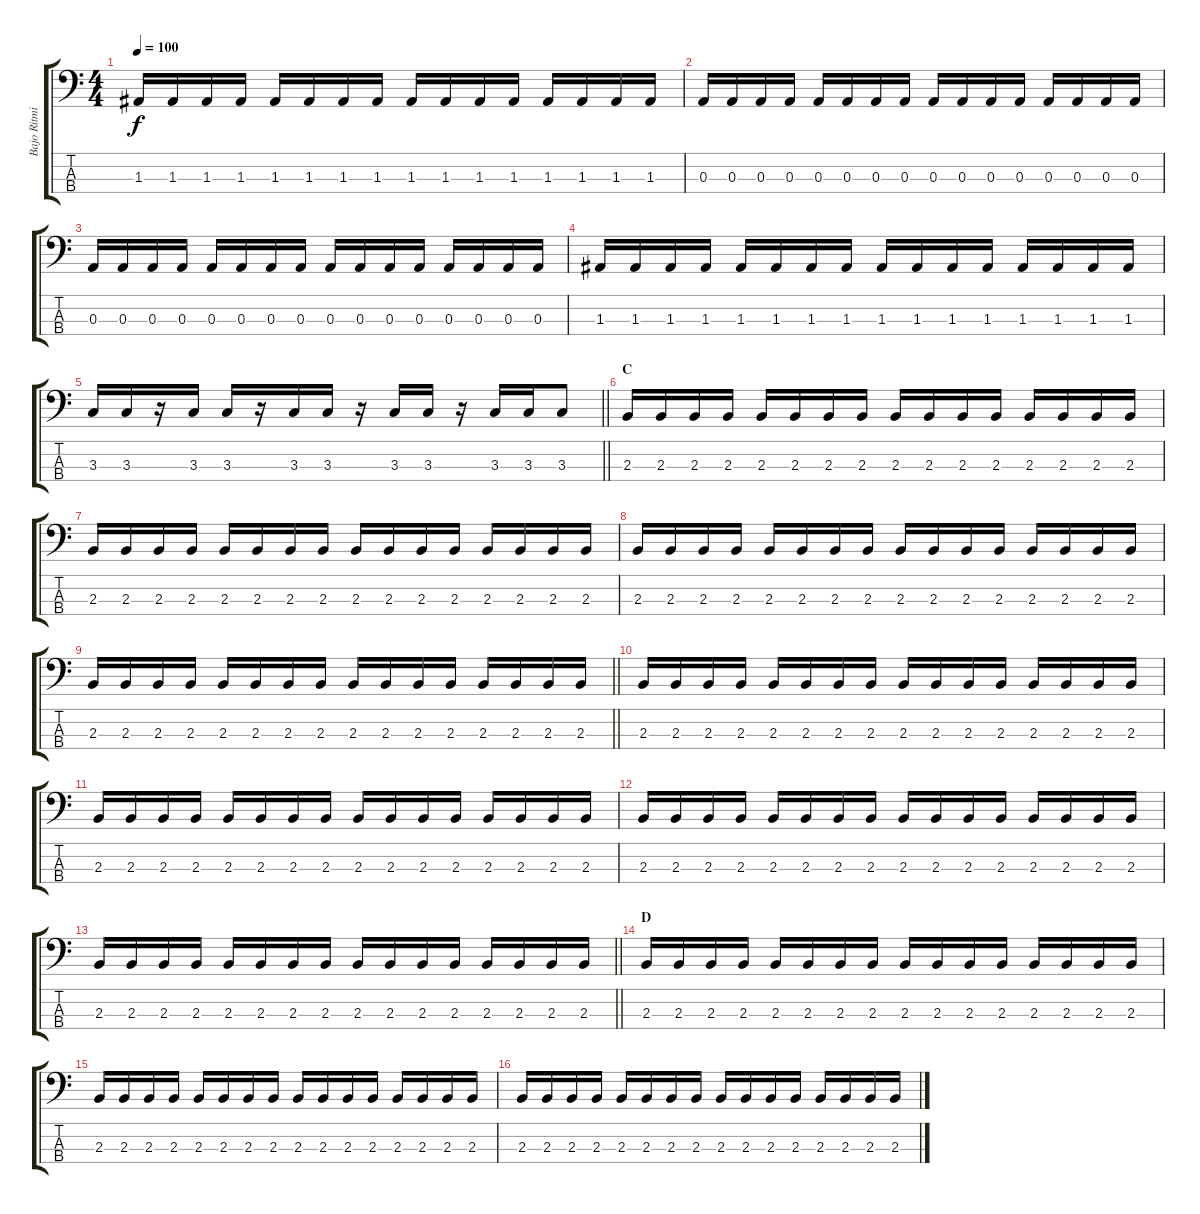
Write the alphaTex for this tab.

\track ("Bajo Ritmico" "Bajo Ritmi") {instrument electricbassfinger}
\staff {score tabs}
\tuning (G2 D2 A1 E1) {hide}
\ts (4 4)
\tempo 100
\clef f4
\ks c
1.3.16{dy f} 1.3.16 1.3.16 1.3.16 1.3.16 1.3.16 1.3.16 1.3.16 1.3.16 1.3.16 1.3.16 1.3.16 1.3.16 1.3.16 1.3.16 1.3.16 |
0.3.16 0.3.16 0.3.16 0.3.16 0.3.16 0.3.16 0.3.16 0.3.16 0.3.16 0.3.16 0.3.16 0.3.16 0.3.16 0.3.16 0.3.16 0.3.16 |
0.3.16 0.3.16 0.3.16 0.3.16 0.3.16 0.3.16 0.3.16 0.3.16 0.3.16 0.3.16 0.3.16 0.3.16 0.3.16 0.3.16 0.3.16 0.3.16 |
1.3.16 1.3.16 1.3.16 1.3.16 1.3.16 1.3.16 1.3.16 1.3.16 1.3.16 1.3.16 1.3.16 1.3.16 1.3.16 1.3.16 1.3.16 1.3.16 |
\barLineRight lightlight
3.3.16 3.3.16 r.16 3.3.16 3.3.16 r.16 3.3.16 3.3.16 r.16 3.3.16 3.3.16 r.16 3.3.16 3.3.16 3.3.8 |
\section ("" "C")
2.3.16 2.3.16 2.3.16 2.3.16 2.3.16 2.3.16 2.3.16 2.3.16 2.3.16 2.3.16 2.3.16 2.3.16 2.3.16 2.3.16 2.3.16 2.3.16 |
2.3.16 2.3.16 2.3.16 2.3.16 2.3.16 2.3.16 2.3.16 2.3.16 2.3.16 2.3.16 2.3.16 2.3.16 2.3.16 2.3.16 2.3.16 2.3.16 |
2.3.16 2.3.16 2.3.16 2.3.16 2.3.16 2.3.16 2.3.16 2.3.16 2.3.16 2.3.16 2.3.16 2.3.16 2.3.16 2.3.16 2.3.16 2.3.16 |
\barLineRight lightlight
2.3.16 2.3.16 2.3.16 2.3.16 2.3.16 2.3.16 2.3.16 2.3.16 2.3.16 2.3.16 2.3.16 2.3.16 2.3.16 2.3.16 2.3.16 2.3.16 |
2.3.16 2.3.16 2.3.16 2.3.16 2.3.16 2.3.16 2.3.16 2.3.16 2.3.16 2.3.16 2.3.16 2.3.16 2.3.16 2.3.16 2.3.16 2.3.16 |
2.3.16 2.3.16 2.3.16 2.3.16 2.3.16 2.3.16 2.3.16 2.3.16 2.3.16 2.3.16 2.3.16 2.3.16 2.3.16 2.3.16 2.3.16 2.3.16 |
2.3.16 2.3.16 2.3.16 2.3.16 2.3.16 2.3.16 2.3.16 2.3.16 2.3.16 2.3.16 2.3.16 2.3.16 2.3.16 2.3.16 2.3.16 2.3.16 |
\barLineRight lightlight
2.3.16 2.3.16 2.3.16 2.3.16 2.3.16 2.3.16 2.3.16 2.3.16 2.3.16 2.3.16 2.3.16 2.3.16 2.3.16 2.3.16 2.3.16 2.3.16 |
\section ("" "D")
2.3.16 2.3.16 2.3.16 2.3.16 2.3.16 2.3.16 2.3.16 2.3.16 2.3.16 2.3.16 2.3.16 2.3.16 2.3.16 2.3.16 2.3.16 2.3.16 |
2.3.16 2.3.16 2.3.16 2.3.16 2.3.16 2.3.16 2.3.16 2.3.16 2.3.16 2.3.16 2.3.16 2.3.16 2.3.16 2.3.16 2.3.16 2.3.16 |
2.3.16 2.3.16 2.3.16 2.3.16 2.3.16 2.3.16 2.3.16 2.3.16 2.3.16 2.3.16 2.3.16 2.3.16 2.3.16 2.3.16 2.3.16 2.3.16
